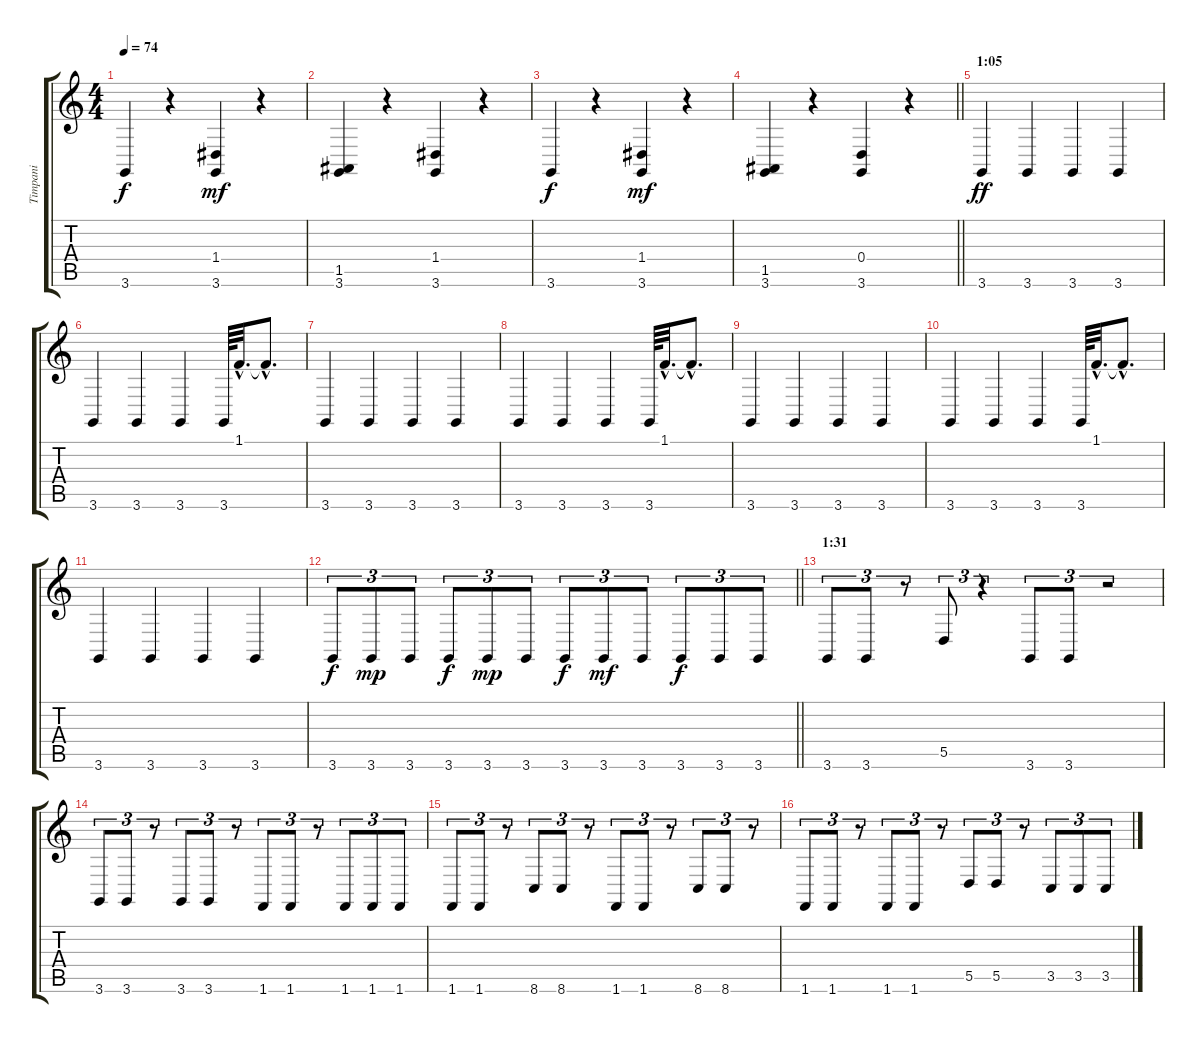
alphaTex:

\track ("Timpani" "Timpani") {instrument timpani}
\staff {score tabs}
\tuning (E4 B3 G3 D3 A2 E2) {hide}
\ts (4 4)
\tempo 74
\clef g2
\ks c
3.6.4{dy f} r.4 (1.4 3.6).4{dy mf} r.4 |
(1.5 3.6).4 r.4 (1.4 3.6).4 r.4 |
3.6.4{dy f} r.4 (1.4 3.6).4{dy mf} r.4 |
\barLineRight lightlight
(1.5 3.6).4 r.4 (0.4 3.6).4 r.4 |
\section ("" "1:05")
3.6.4{dy ff volume 16} 3.6.4 3.6.4 3.6.4 |
3.6.4 3.6.4 3.6.4 3.6.64 1.1{hac}.32{d instrument reversecymbal} 1.1{hac t}.8{d} |
3.6.4{instrument timpani} 3.6.4 3.6.4 3.6.4 |
3.6.4 3.6.4 3.6.4 3.6.64 1.1{hac}.32{d instrument reversecymbal} 1.1{hac t}.8{d} |
3.6.4{instrument timpani} 3.6.4 3.6.4 3.6.4 |
3.6.4 3.6.4 3.6.4 3.6.64 1.1{hac}.32{d instrument reversecymbal} 1.1{hac t}.8{d} |
3.6.4{instrument timpani} 3.6.4 3.6.4 3.6.4 |
\barLineRight lightlight
3.6.8{tu (3 2) dy f volume 7} 3.6.8{tu (3 2) dy mp volume 16} 3.6.8{tu (3 2)} 3.6.8{tu (3 2) dy f} 3.6.8{tu (3 2) dy mp} 3.6.8{tu (3 2)} 3.6.8{tu (3 2) dy f} 3.6.8{tu (3 2) dy mf} 3.6.8{tu (3 2)} 3.6.8{tu (3 2) dy f} 3.6.8{tu (3 2)} 3.6.8{tu (3 2)} |
\section ("" "1:31 ")
3.6.8{tu (3 2) volume 10} 3.6.8{tu (3 2)} r.8{tu (3 2)} 5.5.8{tu (3 2)} r.4{tu (3 2)} 3.6.8{tu (3 2)} 3.6.8{tu (3 2)} r.2{tu (3 2)} |
3.6.8{tu (3 2)} 3.6.8{tu (3 2)} r.8{tu (3 2)} 3.6.8{tu (3 2)} 3.6.8{tu (3 2)} r.8{tu (3 2)} 1.6.8{tu (3 2)} 1.6.8{tu (3 2)} r.8{tu (3 2)} 1.6.8{tu (3 2)} 1.6.8{tu (3 2)} 1.6.8{tu (3 2)} |
1.6.8{tu (3 2)} 1.6.8{tu (3 2)} r.8{tu (3 2)} 8.6.8{tu (3 2)} 8.6.8{tu (3 2)} r.8{tu (3 2)} 1.6.8{tu (3 2)} 1.6.8{tu (3 2)} r.8{tu (3 2)} 8.6.8{tu (3 2)} 8.6.8{tu (3 2)} r.8{tu (3 2)} |
1.6.8{tu (3 2)} 1.6.8{tu (3 2)} r.8{tu (3 2)} 1.6.8{tu (3 2)} 1.6.8{tu (3 2)} r.8{tu (3 2)} 5.5.8{tu (3 2)} 5.5.8{tu (3 2)} r.8{tu (3 2)} 3.5.8{tu (3 2)} 3.5.8{tu (3 2)} 3.5.8{tu (3 2)}
